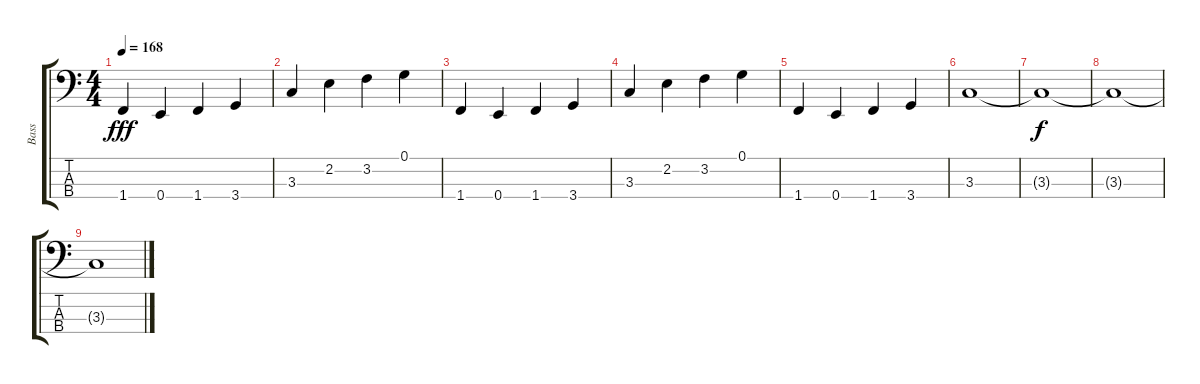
\track ("Bass" "Bass") {instrument electricbassfinger}
\staff {score tabs}
\tuning (G2 D2 A1 E1) {hide}
\ts (4 4)
\tempo 168
\clef f4
\ks c
1.4.4{dy fff} 0.4.4 1.4.4 3.4.4 |
3.3.4 2.2.4 3.2.4 0.1.4 |
1.4.4 0.4.4 1.4.4 3.4.4 |
3.3.4 2.2.4 3.2.4 0.1.4 |
1.4.4 0.4.4 1.4.4 3.4.4 |
3.3.1 |
3.3{t}.1{dy f} |
3.3{t}.1 |
3.3{t}.1
